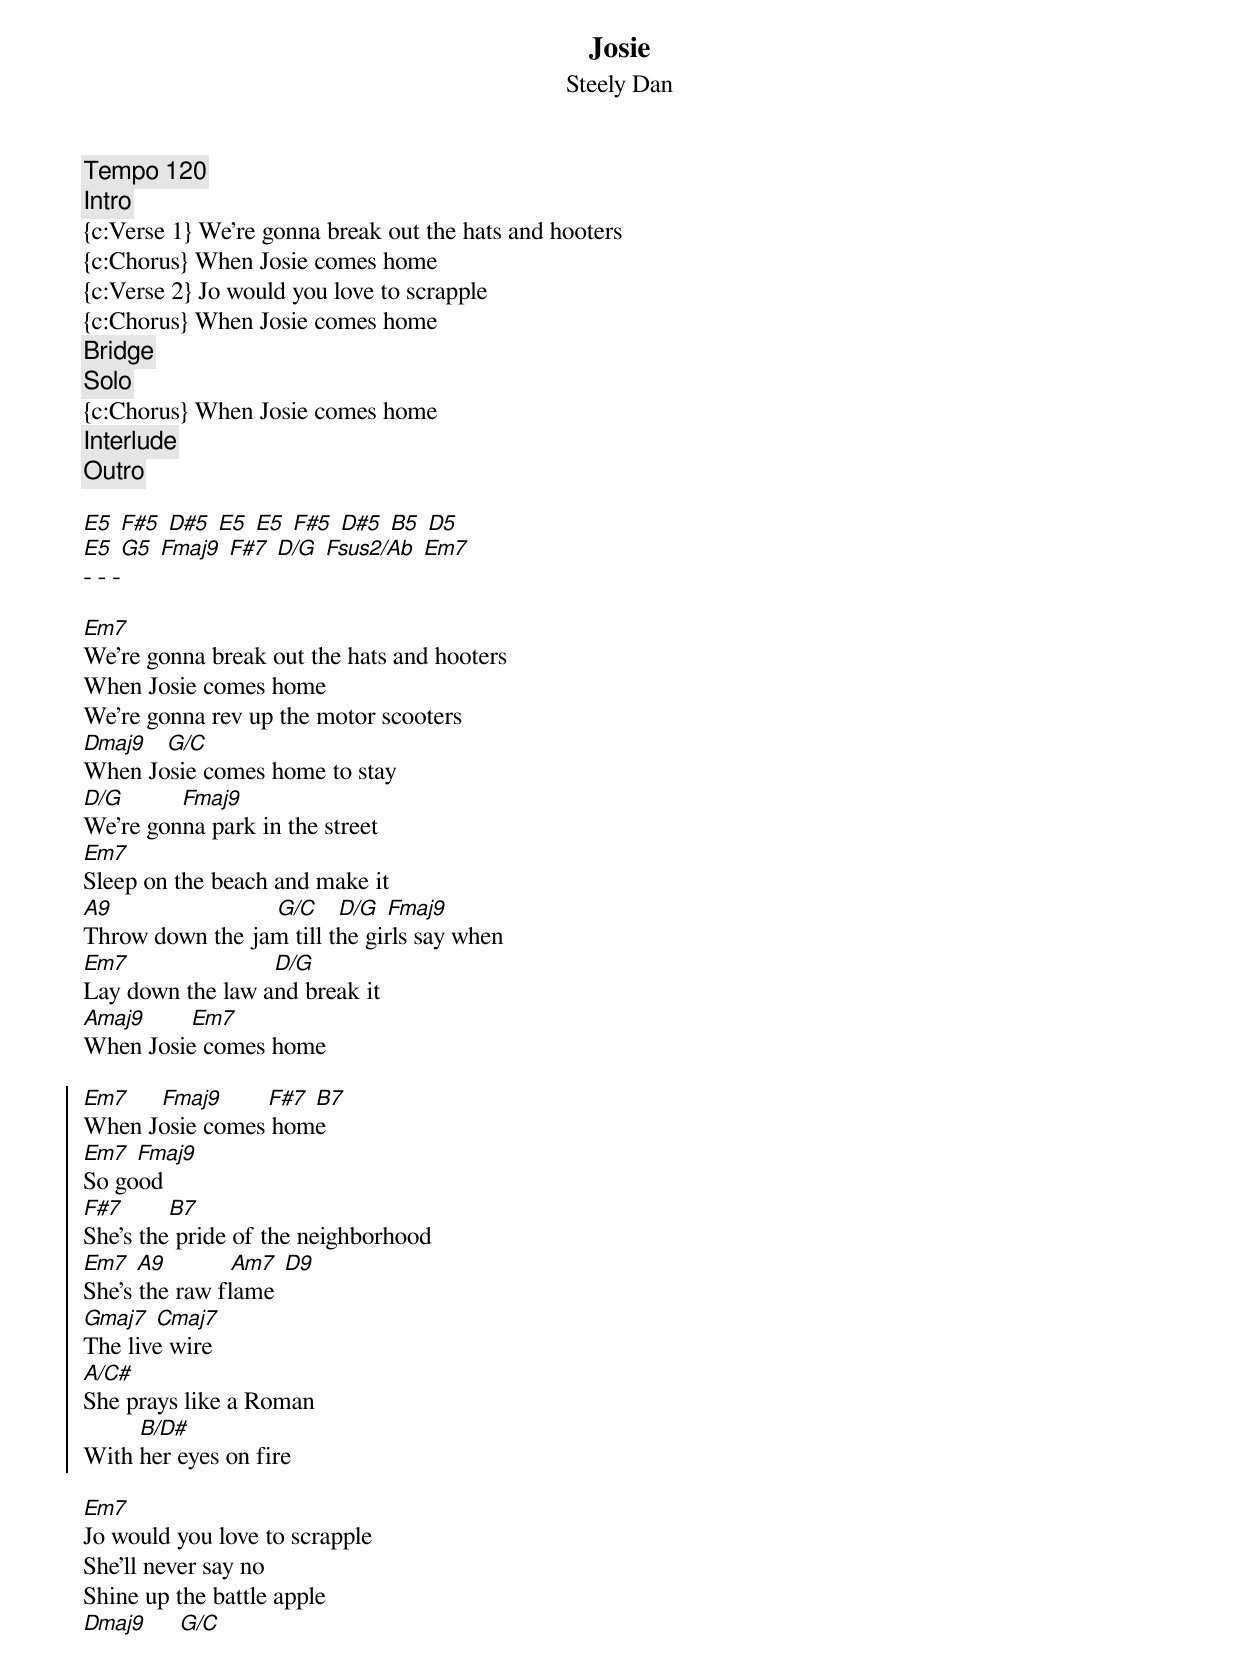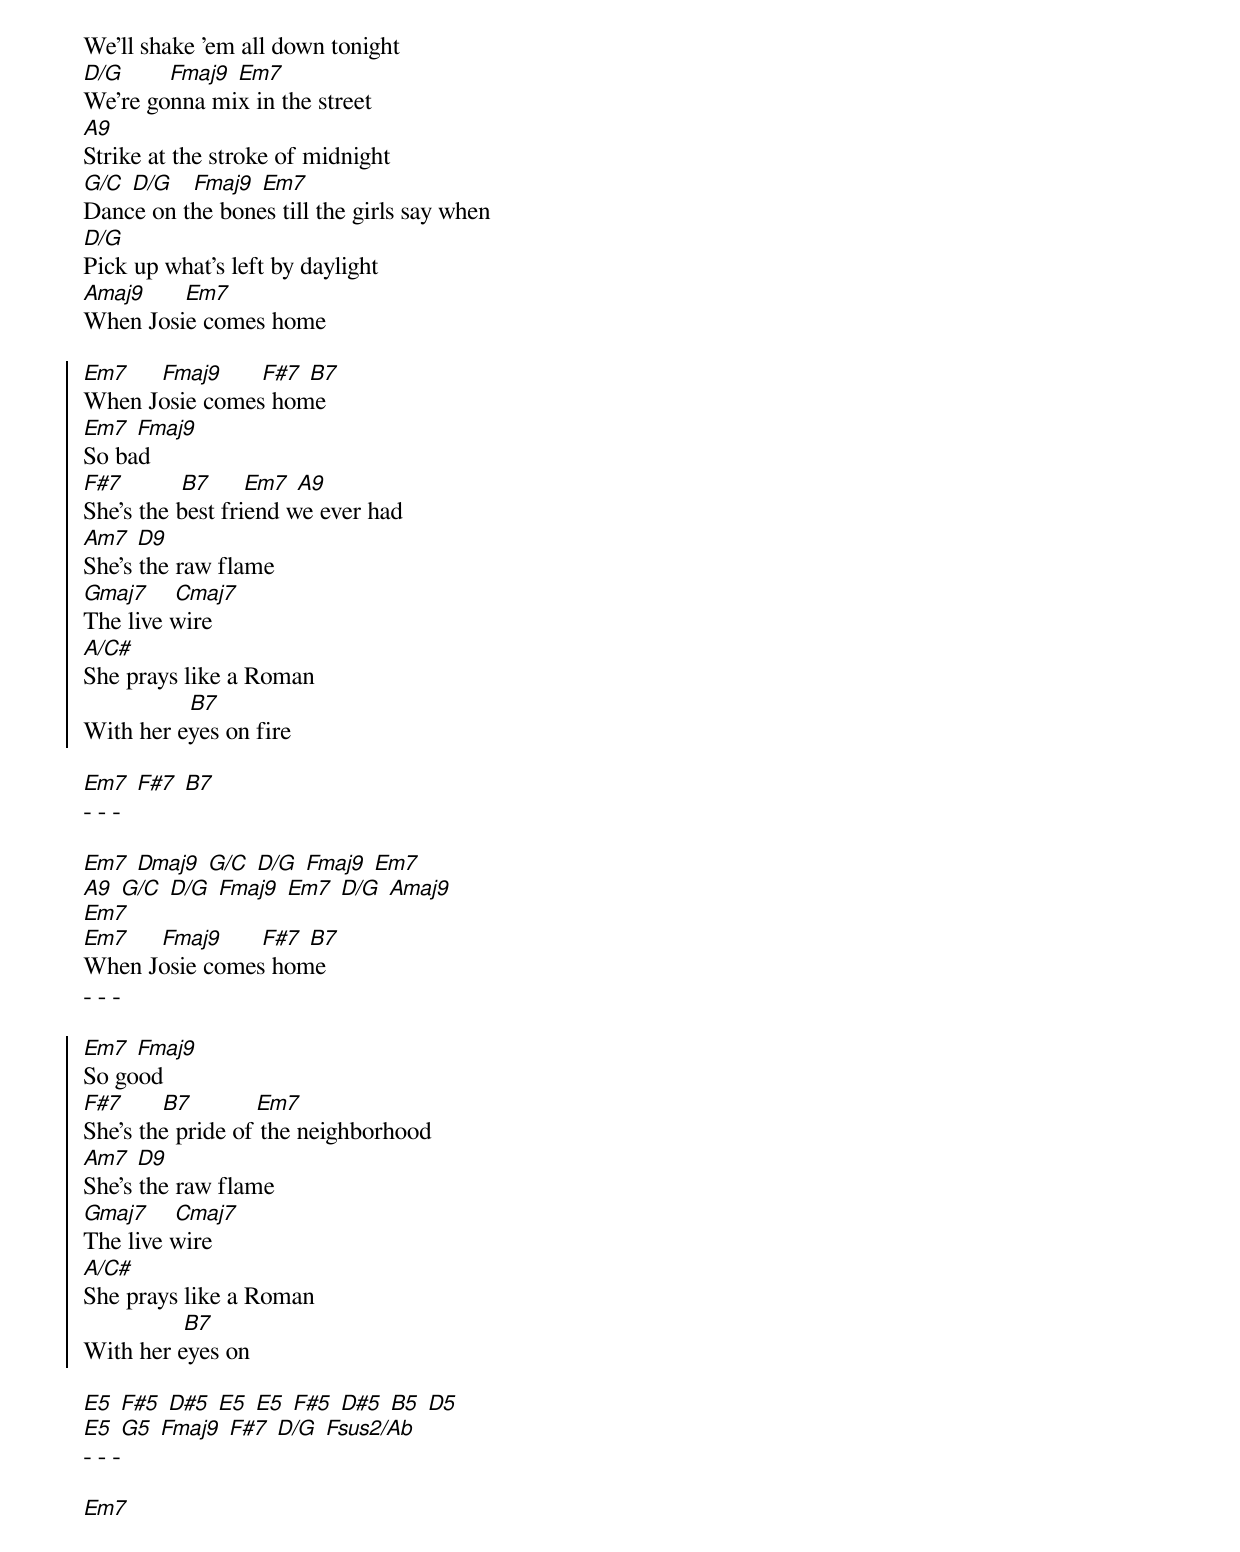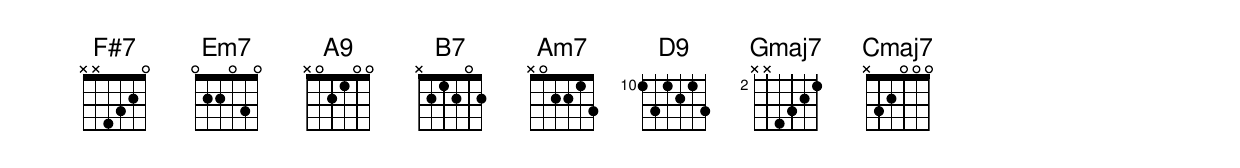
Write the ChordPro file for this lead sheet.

{t: Josie}
{st: Steely Dan}
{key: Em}
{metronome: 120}
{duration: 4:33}


{c:Tempo 120}
{c:Intro}
{c:Verse 1} We're gonna break out the hats and hooters
{c:Chorus} When Josie comes home
{c:Verse 2} Jo would you love to scrapple
{c:Chorus} When Josie comes home
{c:Bridge}
{c:Solo}
{c:Chorus} When Josie comes home
{c:Interlude}
{c:Outro}

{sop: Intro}
[E5] [F#5] [D#5] [E5] [E5] [F#5] [D#5] [B5] [D5]
[E5] [G5] [Fmaj9] [F#7] [D/G] [Fsus2/Ab] [Em7]
- - -
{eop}

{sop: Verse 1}
[Em7]
We're gonna break out the hats and hooters
When Josie comes home
We're gonna rev up the motor scooters
[Dmaj9]   [G/C]
When Josie comes home to stay
[D/G]         [Fmaj9]
We're gonna park in the street
[Em7]
Sleep on the beach and make it
[A9]                          [G/C]   [D/G] [Fmaj9]
Throw down the jam till the girls say when
[Em7]                       [D/G]
Lay down the law and break it
[Amaj9]       [Em7]
When Josie comes home
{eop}

{soc}
[Em7]     [Fmaj9]       [F#7] [B7]
When Josie comes home
[Em7] [Fmaj9]
So good
[F#7]       [B7]
She's the pride of the neighborhood
[Em7] [A9]          [Am7] [D9]
She's the raw flame
[Gmaj7] [Cmaj7]
The live wire
[A/C#]
She prays like a Roman
         [B/D#]
With her eyes on fire
{eoc}

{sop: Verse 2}
[Em7]
Jo would you love to scrapple
She'll never say no
Shine up the battle apple
[Dmaj9]     [G/C]
We'll shake 'em all down tonight
[D/G]       [Fmaj9] [Em7]
We're gonna mix in the street
[A9]
Strike at the stroke of midnight
[G/C] [D/G]   [Fmaj9] [Em7]
Dance on the bones till the girls say when
[D/G]
Pick up what's left by daylight
[Amaj9]      [Em7]
When Josie comes home
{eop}

{soc}
[Em7]     [Fmaj9]      [F#7] [B7]
When Josie comes home
[Em7] [Fmaj9]
So bad
[F#7]         [B7]     [Em7] [A9]
She's the best friend we ever had
[Am7] [D9]
She's the raw flame
[Gmaj7]    [Cmaj7]
The live wire
[A/C#]
She prays like a Roman
                 [B7]
With her eyes on fire
{eoc}

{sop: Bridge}
[Em7] [F#7] [B7]
- - -
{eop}

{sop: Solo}
[Em7] [Dmaj9] [G/C] [D/G] [Fmaj9] [Em7]
[A9] [G/C] [D/G] [Fmaj9] [Em7] [D/G] [Amaj9]
[Em7]
[Em7]     [Fmaj9]      [F#7] [B7]
When Josie comes home
- - -
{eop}

{soc}
[Em7] [Fmaj9]
So good
[F#7]      [B7]          [Em7]
She's the pride of the neighborhood
[Am7] [D9]
She's the raw flame
[Gmaj7]    [Cmaj7]
The live wire
[A/C#]
She prays like a Roman
                [B7]
With her eyes on
{eoc}

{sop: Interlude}
[E5] [F#5] [D#5] [E5] [E5] [F#5] [D#5] [B5] [D5]
[E5] [G5] [Fmaj9] [F#7] [D/G] [Fsus2/Ab]
- - -
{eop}

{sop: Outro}
[Em7]
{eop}
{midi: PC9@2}
